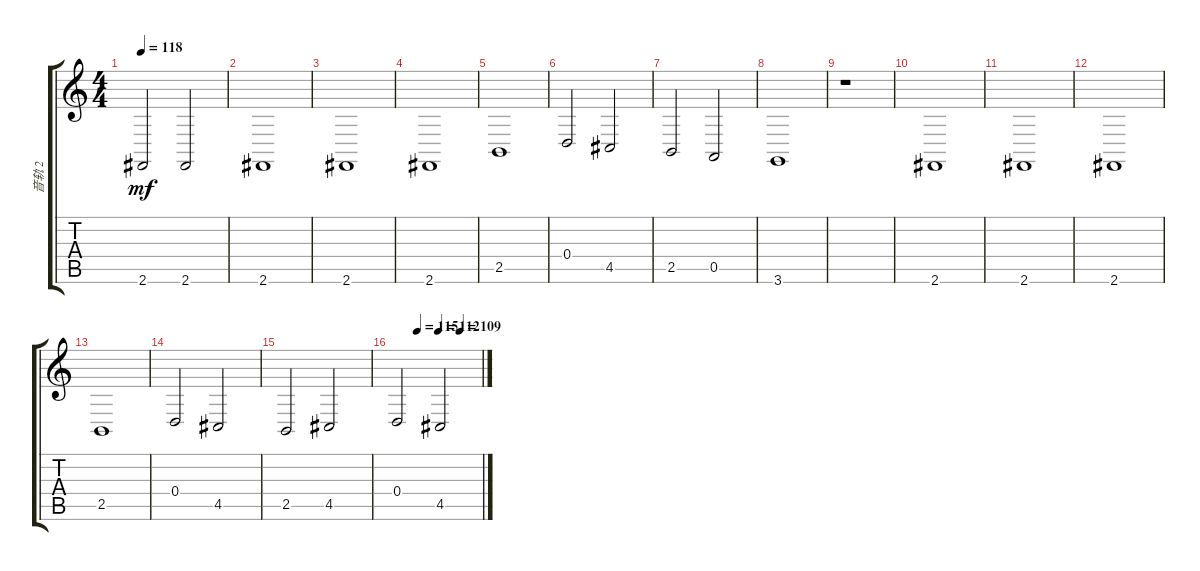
\track ("音轨 2" "音轨 2") {instrument stringensemble1}
\staff {score tabs}
\tuning (E4 B3 G3 D3 A2 E2) {hide}
\ts (4 4)
\tempo 118
\clef g2
\ks c
2.6.2{dy mf} 2.6.2 |
2.6.1 |
2.6.1 |
2.6.1 |
2.5.1 |
0.4.2 4.5.2 |
2.5.2 0.5.2 |
3.6.1 |
r.1 |
2.6.1 |
2.6.1 |
2.6.1 |
2.5.1 |
0.4.2 4.5.2 |
2.5.2 4.5.2 |
\tempo (115 0.25)
\tempo (112 0.5)
\tempo (109 0.75)
0.4.2 4.5.2
